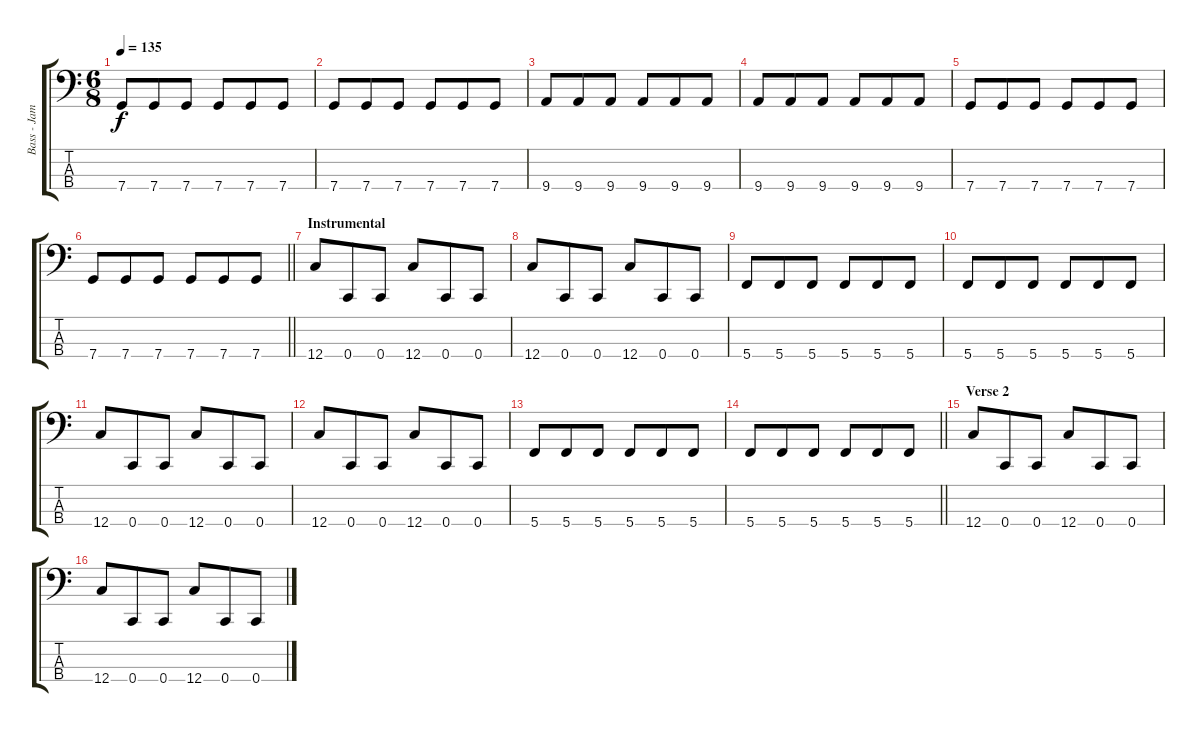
\track ("Bass - James Johnston" "Bass - Jam") {instrument electricbassfinger}
\staff {score tabs}
\tuning (F2 C2 G1 C1) {hide}
\ts (6 8)
\tempo 135
\clef f4
\ks c
7.4.8{dy f} 7.4.8 7.4.8 7.4.8 7.4.8 7.4.8 |
7.4.8 7.4.8 7.4.8 7.4.8 7.4.8 7.4.8 |
9.4.8 9.4.8 9.4.8 9.4.8 9.4.8 9.4.8 |
9.4.8 9.4.8 9.4.8 9.4.8 9.4.8 9.4.8 |
7.4.8 7.4.8 7.4.8 7.4.8 7.4.8 7.4.8 |
\barLineRight lightlight
7.4.8 7.4.8 7.4.8 7.4.8 7.4.8 7.4.8 |
\section ("" "Instrumental")
12.4.8 0.4.8 0.4.8 12.4.8 0.4.8 0.4.8 |
12.4.8 0.4.8 0.4.8 12.4.8 0.4.8 0.4.8 |
5.4.8 5.4.8 5.4.8 5.4.8 5.4.8 5.4.8 |
5.4.8 5.4.8 5.4.8 5.4.8 5.4.8 5.4.8 |
12.4.8 0.4.8 0.4.8 12.4.8 0.4.8 0.4.8 |
12.4.8 0.4.8 0.4.8 12.4.8 0.4.8 0.4.8 |
5.4.8 5.4.8 5.4.8 5.4.8 5.4.8 5.4.8 |
\barLineRight lightlight
5.4.8 5.4.8 5.4.8 5.4.8 5.4.8 5.4.8 |
\section ("" "Verse 2")
12.4.8 0.4.8 0.4.8 12.4.8 0.4.8 0.4.8 |
12.4.8 0.4.8 0.4.8 12.4.8 0.4.8 0.4.8
